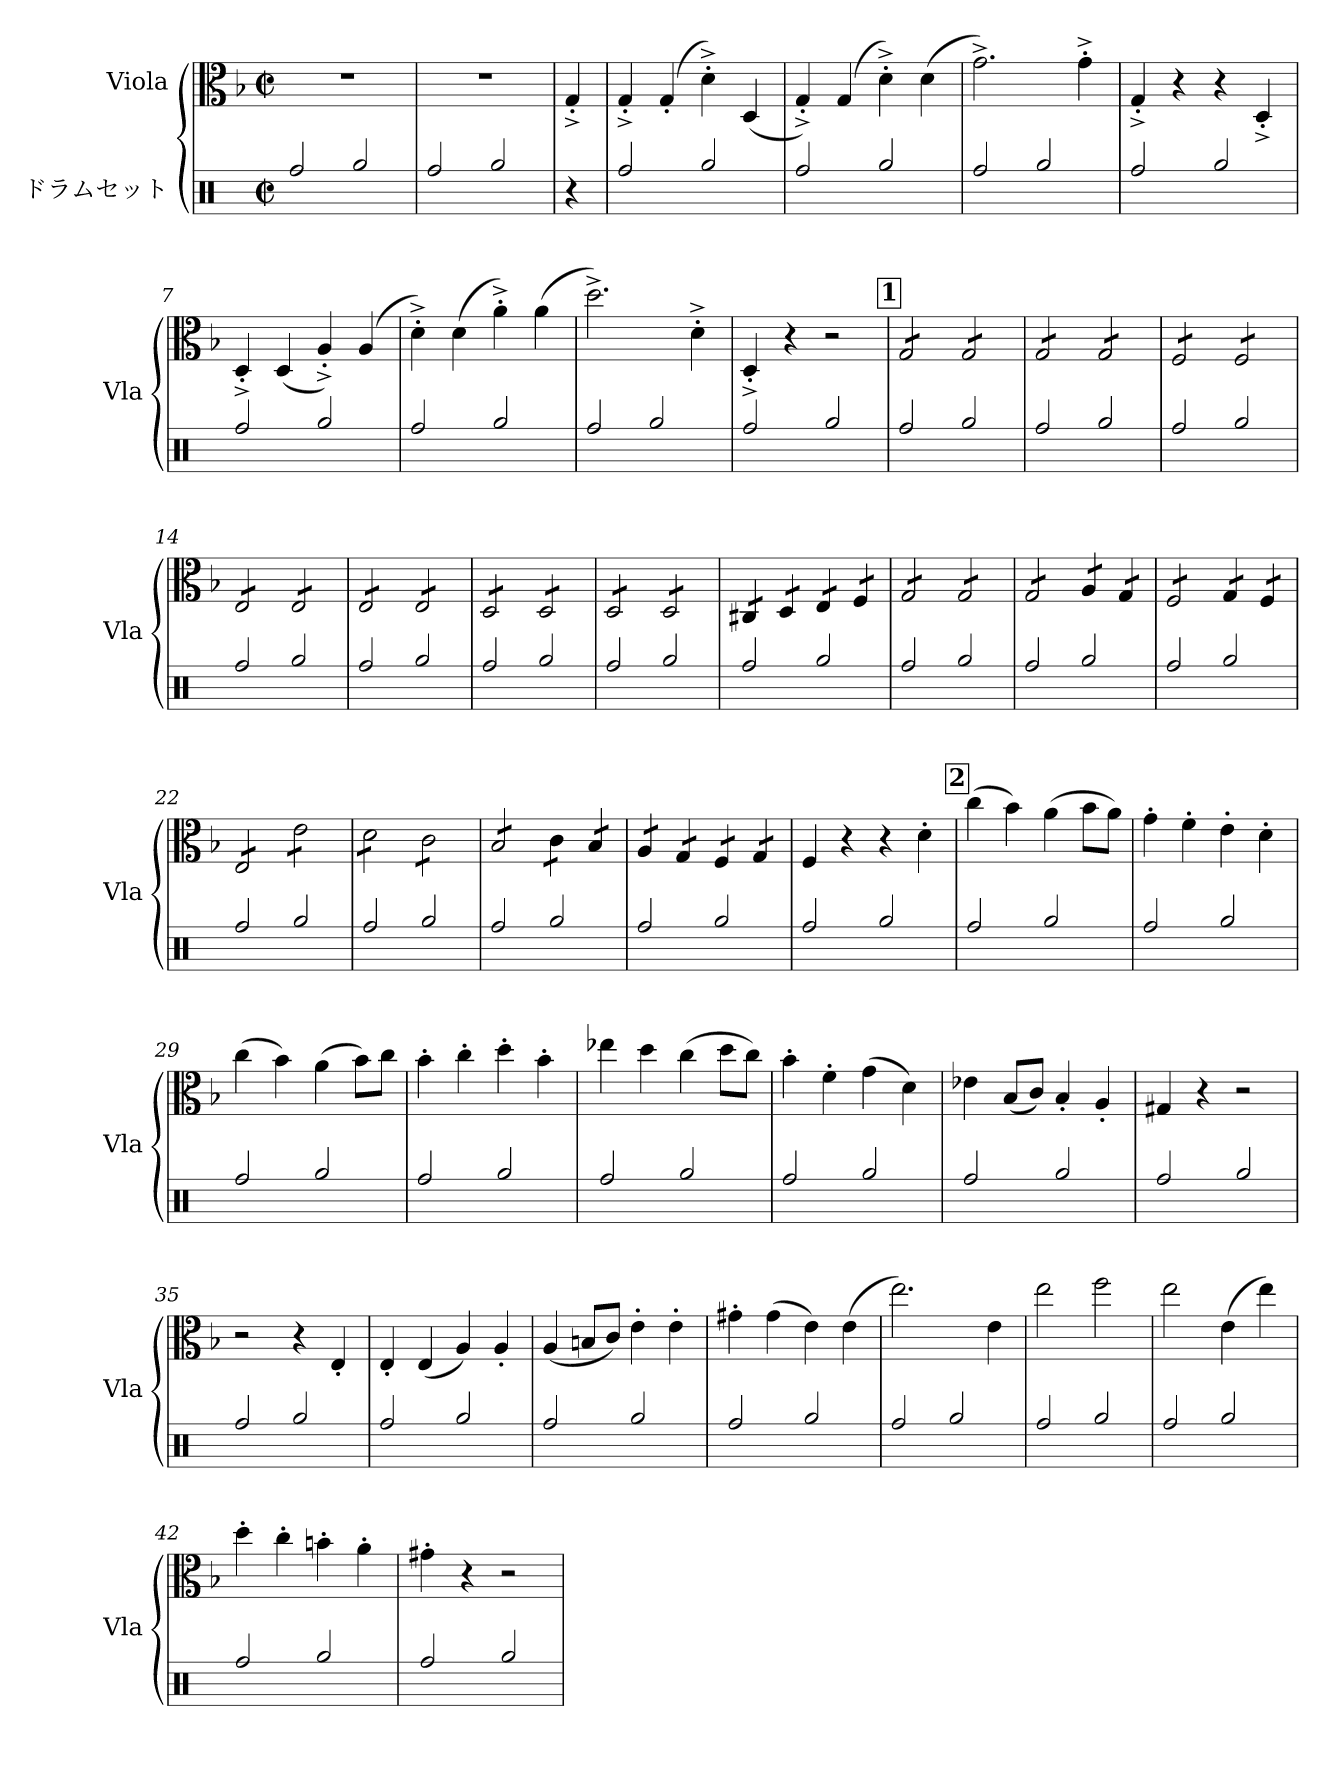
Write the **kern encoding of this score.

**kern	**kern
*part2	*part1
*staff2	*staff1
*I"ドラムセット	*I"Viola
*	*I'Vla
*clefX	*clefC3
*k[]	*k[b-]
*M2/2	*M2/2
*met(c|)	*met(c|)
*MM200	*MM200
=1	=1
2Rff/	1r
2Rgg/	.
=2	=2
2Rff/	1r
2Rgg/	.
=2X1	=2X1
4r	4G'^/
=3	=3
2Rff/	4G'^/
.	(4G'/
2Rgg/	4d'^\)
.	(4D/
=4	=4
2Rff/	4G'^/)
.	(4G/
2Rgg/	4d'^\)
.	(4d\
=5	=5
2Rff/	2.g^\)
2Rgg/	.
.	4g'^\
=6	=6
2Rff/	4G'^/
.	4r
2Rgg/	4r
.	4D'^/
=7	=7
2Rff/	4D'^/
.	(4D/
2Rgg/	4A'^/)
.	(4A/
!!LO:LB:g=z
=8	=8
2Rff/	4d'^\)
.	(4d\
2Rgg/	4a'^\)
.	(4a\
=9	=9
2Rff/	2.dd^\)
2Rgg/	.
.	4d'^\
=10	=10
2Rff/	4D'^/
.	4r
2Rgg/	2r
!!LO:REH:place=s1:a:B:fs=14:t=1
=11	=11
*	*tremolo
2Rff/	8G/L
.	8G/
.	8G/
.	8G/J
2Rgg/	8G/L
.	8G/
.	8G/
.	8G/J
=12	=12
2Rff/	8G/L
.	8G/
.	8G/
.	8G/J
2Rgg/	8G/L
.	8G/
.	8G/
.	8G/J
=13	=13
2Rff/	8F/L
.	8F/
.	8F/
.	8F/J
2Rgg/	8F/L
.	8F/
.	8F/
.	8F/J
=14	=14
2Rff/	8E/L
.	8E/
.	8E/
.	8E/J
2Rgg/	8E/L
.	8E/
.	8E/
.	8E/J
=15	=15
2Rff/	8E/L
.	8E/
.	8E/
.	8E/J
2Rgg/	8E/L
.	8E/
.	8E/
.	8E/J
=16	=16
2Rff/	8D/L
.	8D/
.	8D/
.	8D/J
2Rgg/	8D/L
.	8D/
.	8D/
.	8D/J
=17	=17
2Rff/	8D/L
.	8D/
.	8D/
.	8D/J
2Rgg/	8D/L
.	8D/
.	8D/
.	8D/J
=18	=18
2Rff/	8C#X/L
.	8C#X/J
.	8D/L
.	8D/J
2Rgg/	8E/L
.	8E/J
.	8F/L
.	8F/J
!!LO:LB:g=z
=19	=19
2Rff/	8G/L
.	8G/
.	8G/
.	8G/J
2Rgg/	8G/L
.	8G/
.	8G/
.	8G/J
=20	=20
2Rff/	8G/L
.	8G/
.	8G/
.	8G/J
2Rgg/	8A/L
.	8A/J
.	8G/L
.	8G/J
=21	=21
2Rff/	8F/L
.	8F/
.	8F/
.	8F/J
2Rgg/	8G/L
.	8G/J
.	8F/L
.	8F/J
=22	=22
2Rff/	8E/L
.	8E/
.	8E/
.	8E/J
2Rgg/	8e\L
.	8e\
.	8e\
.	8e\J
=23	=23
2Rff/	8d\L
.	8d\
.	8d\
.	8d\J
2Rgg/	8c\L
.	8c\
.	8c\
.	8c\J
=24	=24
2Rff/	8B-/L
.	8B-/
.	8B-/
.	8B-/J
2Rgg/	8c\L
.	8c\J
.	8B-/L
.	8B-/J
=25	=25
2Rff/	8A/L
.	8A/J
.	8G/L
.	8G/J
2Rgg/	8F/L
.	8F/J
.	8G/L
.	8G/J
*	*Xtremolo
=26	=26
2Rff/	4F/
.	4r
2Rgg/	4r
.	4d'\
!!LO:REH:place=s1:a:B:fs=14:t=2
=27	=27
2Rff/	(4cc\
.	4b-\)
2Rgg/	(4a\
.	8b-\L
.	8a\J)
!!LO:LB:g=z
=28	=28
2Rff/	4g'\
.	4f'\
2Rgg/	4e'\
.	4d'\
=29	=29
2Rff/	(4cc\
.	4b-\)
2Rgg/	(4a\
.	8b-\L)
.	8cc\J
=30	=30
2Rff/	4b-'\
.	4cc'\
2Rgg/	4dd'\
.	4b-'\
=31	=31
2Rff/	4ee-X\
.	4dd\
2Rgg/	(4cc\
.	8dd\L
.	8cc\J)
=32	=32
2Rff/	4b-'\
.	4f'\
2Rgg/	(4g\
.	4d\)
=33	=33
2Rff/	4e-X\
.	(8B-/L
.	8c/J)
2Rgg/	4B-'/
.	4A'/
=34	=34
2Rff/	4G#X/
.	4r
2Rgg/	2r
!!LO:PB:g=z
=35	=35
2Rff/	2r
2Rgg/	4r
.	4E'/
=36	=36
2Rff/	4E'/
.	(4E/
2Rgg/	4A/)
.	4A'/
=37	=37
2Rff/	(4A/
.	8Bn/L
.	8c/J)
2Rgg/	4e'\
.	4e'\
=38	=38
2Rff/	4g#X'\
.	(4g#\
2Rgg/	4e\)
.	(4e\
=39	=39
2Rff/	2.ee\)
2Rgg/	.
.	4e\
=40	=40
2Rff/	2ee\
2Rgg/	2ff\
=41	=41
2Rff/	2ee\
2Rgg/	(4e\
.	4ee\)
=42	=42
2Rff/	4dd'\
.	4cc'\
2Rgg/	4bn'\
.	4a'\
=43	=43
2Rff/	4g#X'\
.	4r
2Rgg/	2r
=	=
*-	*-
